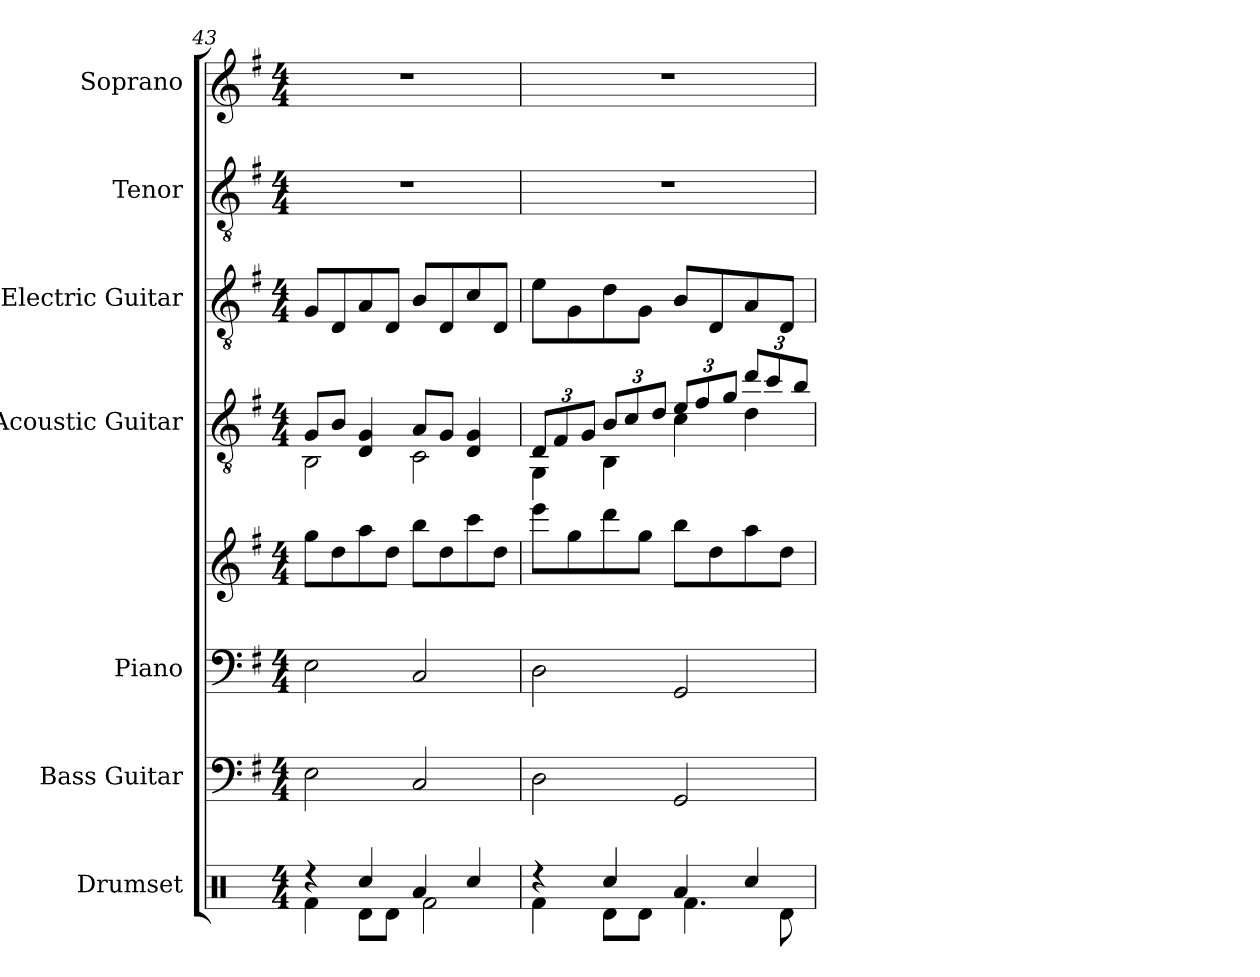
**kern	**kern	**kern	**kern	**kern	**kern	**kern	**kern
*part7	*part6	*part5	*part5	*part4	*part3	*part2	*part1
*staff8	*staff7	*staff6	*staff5	*staff4	*staff3	*staff2	*staff1
*I"Drumset	*I"Bass Guitar	*I"Piano	*	*I"Acoustic Guitar	*I"Electric Guitar	*I"Tenor	*I"Soprano
*I'Drs.	*I'B. Guit.	*I'Pno.	*	*I'Guit.	*I'El. Guit.	*I'T.	*I'S.
!!LO:PB:g=z
*clefX	*clefF4	*clefF4	*clefG2	*clefGv2	*clefGv2	*clefGv2	*clefG2
*	*ITrd7c12	*	*	*	*	*	*
*k[]	*k[f#]	*k[f#]	*k[f#]	*k[f#]	*k[f#]	*k[f#]	*k[f#]
*M4/4	*M4/4	*M4/4	*M4/4	*M4/4	*M4/4	*M4/4	*M4/4
=43	=43	=43	=43	=43	=43	=43	=43
*^	*	*	*	*^	*	*	*
4r	4Rf\	2EE\	2E\	8gg\L	8G/L	2BB\	8G/L	1r	1r
.	.	.	.	8dd\	8B/J	.	8D/	.	.
4Rcc/	8Rd\L	.	.	8aa\	4D/ 4G/	.	8A/	.	.
.	8Rd\J	.	.	8dd\J	.	.	8D/J	.	.
4Ra/	2Rf\	2CC/	2C/	8bb\L	8A/L	2C\	8B/L	.	.
.	.	.	.	8dd\	8G/J	.	8D/	.	.
4Rcc/	.	.	.	8ccc\	4D/ 4G/	.	8c/	.	.
.	.	.	.	8dd\J	.	.	8D/J	.	.
=44	=44	=44	=44	=44	=44	=44	=44	=44	=44
*	*	*	*	*	*Xbrackettup	*	*	*	*
4r	4Rf\	2DD\	2D\	8eee\L	12D/L	4GG\	8e\L	1r	1r
.	.	.	.	.	12F#/	.	.	.	.
.	.	.	.	8gg\	.	.	8G\	.	.
.	.	.	.	.	12G/J	.	.	.	.
4Rcc/	8Rd\L	.	.	8ddd\	12B/L	4BB\	8d\	.	.
.	.	.	.	.	12c/	.	.	.	.
.	8Rd\J	.	.	8gg\J	.	.	8G\J	.	.
.	.	.	.	.	12d/J	.	.	.	.
4Ra/	4.Rf\	2GGG/	2GG/	8bb\L	12e/L	4c\	8B/L	.	.
.	.	.	.	.	12f#/	.	.	.	.
.	.	.	.	8dd\	.	.	8D/	.	.
.	.	.	.	.	12g/J	.	.	.	.
4Rcc/	.	.	.	8aa\	12dd/L	4d\	8A/	.	.
.	.	.	.	.	12cc/	.	.	.	.
.	8Rd\	.	.	8dd\J	.	.	8D/J	.	.
.	.	.	.	.	12b/J	.	.	.	.
*v	*v	*	*	*	*v	*v	*	*	*
=	=	=	=	=	=	=	=
*-	*-	*-	*-	*-	*-	*-	*-
